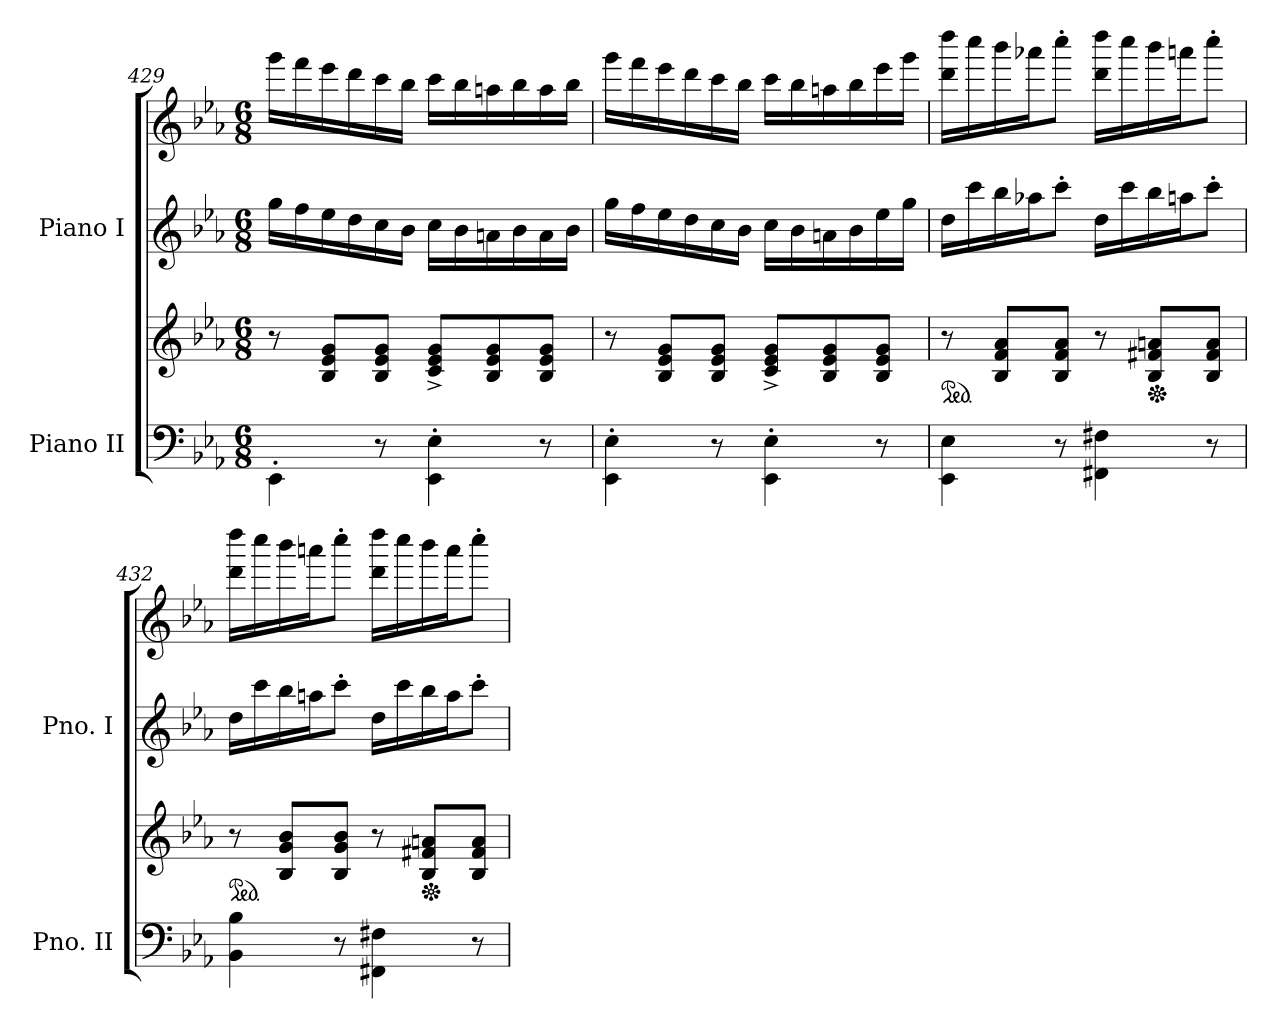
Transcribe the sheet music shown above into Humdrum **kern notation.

**kern	**kern	**kern	**kern
*part2	*part2	*part1	*part1
*staff4	*staff3	*staff2	*staff1
*I"Piano II	*	*I"Piano I	*
*I'Pno. II	*	*I'Pno. I	*
*clefF4	*clefG2	*clefG2	*clefG2
*k[b-e-a-]	*k[b-e-a-]	*k[b-e-a-]	*k[b-e-a-]
*M6/8	*M6/8	*M6/8	*M6/8
=429	=429	=429	=429
4EE-'\	8r	16gg\LL	16ggg\LL
.	.	16ff\	16fff\
.	8B-/ 8e-/ 8g/L	16ee-\	16eee-\
.	.	16dd\	16ddd\
8r	8B-/ 8e-/ 8g/J	16cc\	16ccc\
.	.	16b-\JJ	16bb-\JJ
4EE-\' 4E-\'	8c/^ 8e-/^ 8g/^L	16cc\LL	16ccc\LL
.	.	16b-\	16bb-\
.	8B-/ 8e-/ 8g/	16an\	16aan\
.	.	16b-\	16bb-\
8r	8B-/ 8e-/ 8g/J	16a\	16aa\
.	.	16b-\JJ	16bb-\JJ
=430	=430	=430	=430
4EE-\' 4E-\'	8r	16gg\LL	16ggg\LL
.	.	16ff\	16fff\
.	8B-/ 8e-/ 8g/L	16ee-\	16eee-\
.	.	16dd\	16ddd\
8r	8B-/ 8e-/ 8g/J	16cc\	16ccc\
.	.	16b-\JJ	16bb-\JJ
4EE-\' 4E-\'	8c/^ 8e-/^ 8g/^L	16cc\LL	16ccc\LL
.	.	16b-\	16bb-\
.	8B-/ 8e-/ 8g/	16an\	16aan\
.	.	16b-\	16bb-\
8r	8B-/ 8e-/ 8g/J	16ee-\	16eee-\
.	.	16gg\JJ	16ggg\JJ
=431	=431	=431	=431
*	*ped	*	*
4EE-\ 4E-\	8r	16dd\LL	16ddd\ 16dddd\LL
.	.	16ccc\	16cccc\
.	8B-/ 8f/ 8a-/L	16bb-\	16bbb-\
.	.	16aa-X\J	16aaa-X\J
8r	8B-/ 8f/ 8a-/J	8ccc'\J	8cccc'\J
4FF#X\ 4F#X\	8r	16dd\LL	16ddd\ 16dddd\LL
.	.	16ccc\	16cccc\
*	*Xped	*	*
.	8B-/ 8f#X/ 8an/L	16bb-\	16bbb-\
.	.	16aan\J	16aaan\J
8r	8B-/ 8f#/ 8a/J	8ccc'\J	8cccc'\J
=432	=432	=432	=432
*	*ped	*	*
4BB-\ 4B-\	8r	16dd\LL	16ddd\ 16dddd\LL
.	.	16ccc\	16cccc\
.	8B-/ 8g/ 8b-/L	16bb-\	16bbb-\
.	.	16aan\J	16aaan\J
8r	8B-/ 8g/ 8b-/J	8ccc'\J	8cccc'\J
4FF#X\ 4F#X\	8r	16dd\LL	16ddd\ 16dddd\LL
.	.	16ccc\	16cccc\
*	*Xped	*	*
.	8B-/ 8f#X/ 8an/L	16bb-\	16bbb-\
.	.	16aa\J	16aaa\J
8r	8B-/ 8f#/ 8a/J	8ccc'\J	8cccc'\J
=	=	=	=
*-	*-	*-	*-
